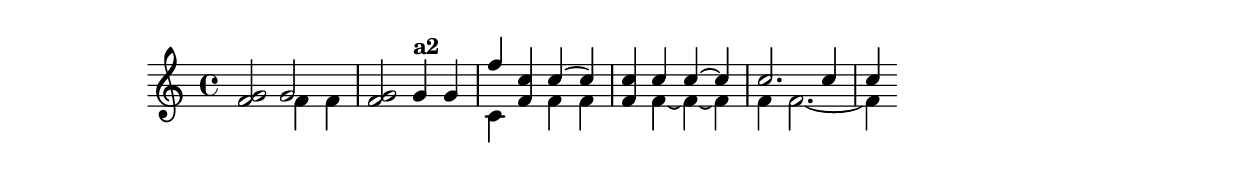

\header {
  texidoc ="The new part combiner stays apart from:
@itemize @bullet
@item different durations,
@item different articulations (taking into account only slur/beam/tie), and
@item wide pitch ranges.
@end itemize
"
}

\layout { raggedright = ##t }

\version "2.7.13"

vone =  \relative a' {
  g2 g    g  g4 g f' c c( c) c c  c ~ c
  c2. c4   c
}
vtwo =  \relative a' {
  f2 f4 f f2 g4 g c, f f  f  f f~ f ~ f
  f4 f2. ~ f4
}


\partcombine \vone \vtwo

 

 
